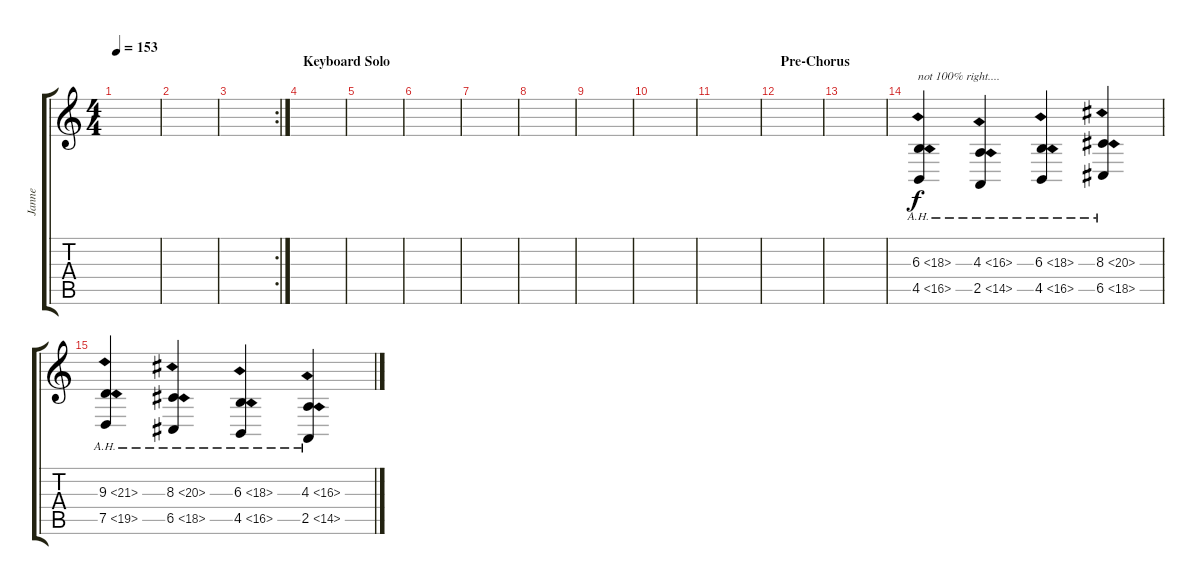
\track ("Janne" "Janne") {instrument stringensemble1}
\staff {score tabs}
\tuning (D4 A3 F3 C3 G2 D2) {hide}
\ts (4 4)
\tempo 153
\clef g2
\ks c
|
|
\rc 2
|
\section ("" "Keyboard Solo")
|
|
|
|
|
|
|
|
\section ("" "Pre-Chorus")
|
|
(6.3{ah 12} 4.5{ah 12}).4{txt "not 100% right...."} (4.3{ah 12} 2.5{ah 12}).4 (6.3{ah 12} 4.5{ah 12}).4 (8.3{ah 12} 6.5{ah 12}).4 |
(9.3{ah 12} 7.5{ah 12}).4 (8.3{ah 12} 6.5{ah 12}).4 (6.3{ah 12} 4.5{ah 12}).4 (4.3{ah 12} 2.5{ah 12}).4
